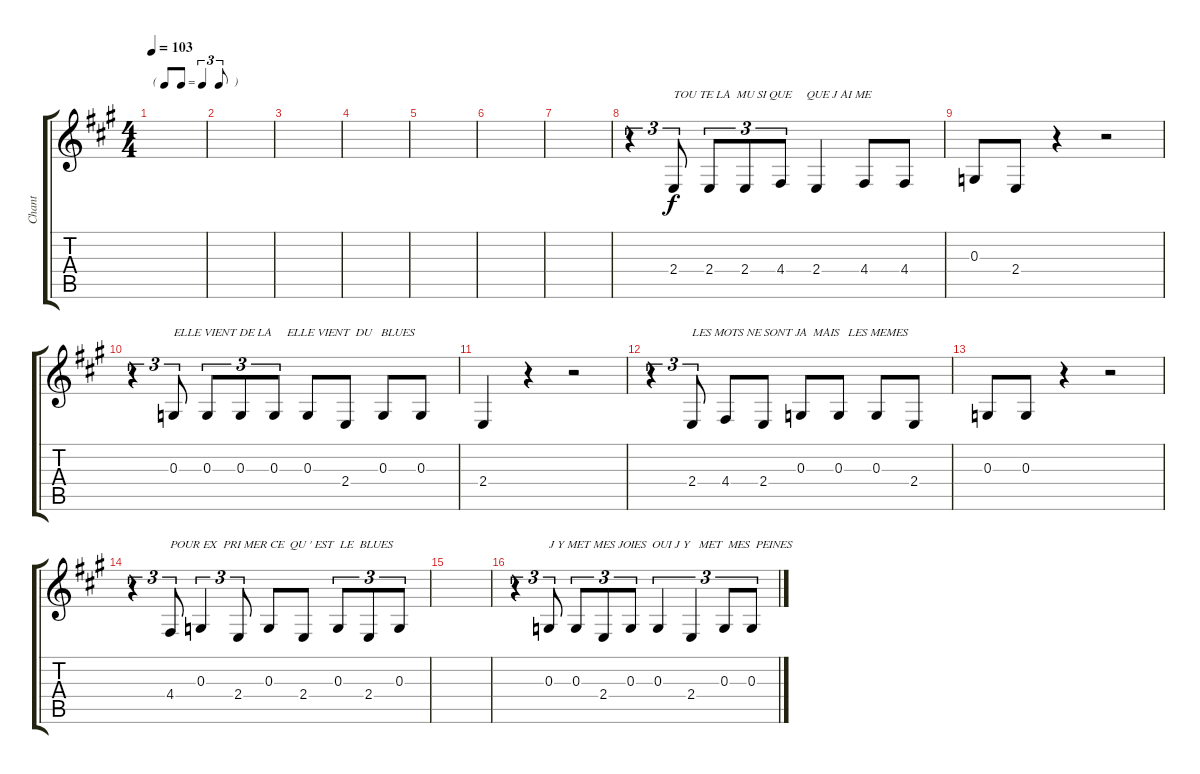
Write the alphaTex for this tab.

\track ("Chant" "Chant") {instrument reedorgan}
\staff {score tabs}
\tuning (E4 B3 G3 D3 A2 E2) {hide}
\ts (4 4)
\tf triplet8th
\tempo 103
\clef g2
\ks a
|
|
|
|
|
|
|
r.4{tu (3 2)} 2.4.8{tu (3 2) txt "TOU TE LA  MU SI QUE     QUE J AI ME"} 2.4.8{tu (3 2)} 2.4.8{tu (3 2)} 4.4.8{tu (3 2)} 2.4.4 4.4.8 4.4.8 |
0.3.8 2.4.8 r.4 r.2 |
r.4{tu (3 2)} 0.3.8{tu (3 2) txt "ELLE VIENT DE LA     ELLE VIENT  DU   BLUES"} 0.3.8{tu (3 2)} 0.3.8{tu (3 2)} 0.3.8{tu (3 2)} 0.3.8 2.4.8 0.3.8 0.3.8 |
2.4.4 r.4 r.2 |
r.4{tu (3 2)} 2.4.8{tu (3 2) txt "LES MOTS NE SONT JA  MAIS   LES MEMES"} 4.4.8 2.4.8 0.3.8 0.3.8 0.3.8 2.4.8 |
0.3.8 0.3.8 r.4 r.2 |
r.4{tu (3 2)} 4.4.8{tu (3 2) txt "POUR EX  PRI MER CE  QU ' EST  LE  BLUES"} 0.3.4{tu (3 2)} 2.4.8{tu (3 2)} 0.3.8 2.4.8 0.3.8{tu (3 2)} 2.4.8{tu (3 2)} 0.3.8{tu (3 2)} |
|
r.4{tu (3 2)} 0.3.8{tu (3 2) txt "J Y MET MES JOIES  OUI J Y   MET  MES  PEINES"} 0.3.8{tu (3 2)} 2.4.8{tu (3 2)} 0.3.8{tu (3 2)} 0.3.4{tu (3 2)} 2.4.4{tu (3 2)} 0.3.8{tu (3 2)} 0.3.8{tu (3 2)}
